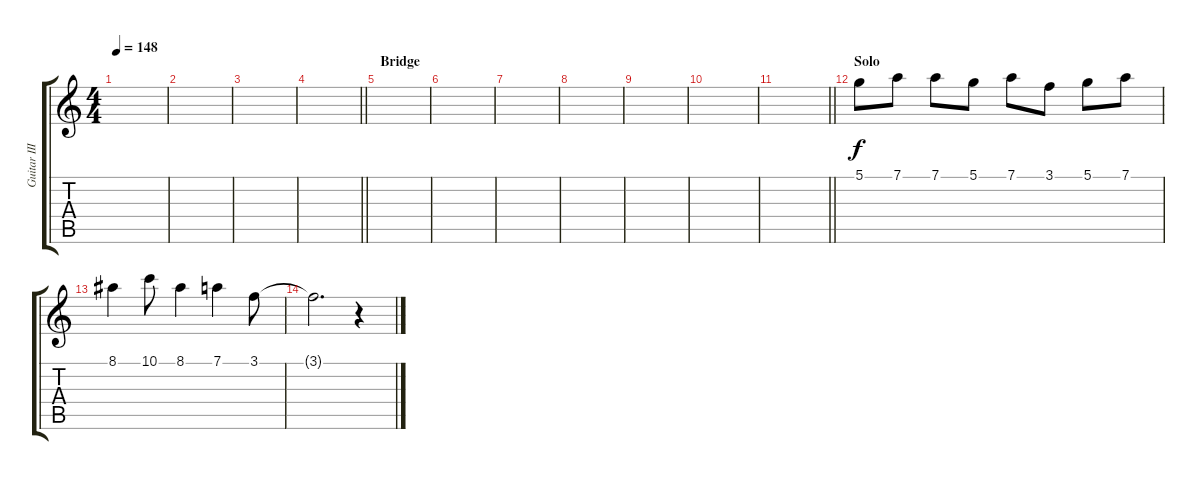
\track ("Guitar III" "Guitar III") {instrument overdrivenguitar}
\staff {score tabs}
\tuning (D4 A3 F3 C3 G2 D2) {hide}
\ts (4 4)
\tempo 148
\clef g2
\ks c
|
|
|
\barLineRight lightlight
|
\section ("" "Bridge")
|
|
|
|
|
|
\barLineRight lightlight
|
\section ("" "Solo")
5.1.8{dy f volume 16 instrument overdrivenguitar} 7.1.8 7.1.8 5.1.8 7.1.8 3.1.8 5.1.8 7.1.8 |
8.1.4 10.1.8 8.1.4 7.1.4 3.1.8 |
3.1{t}.2{d} r.4
